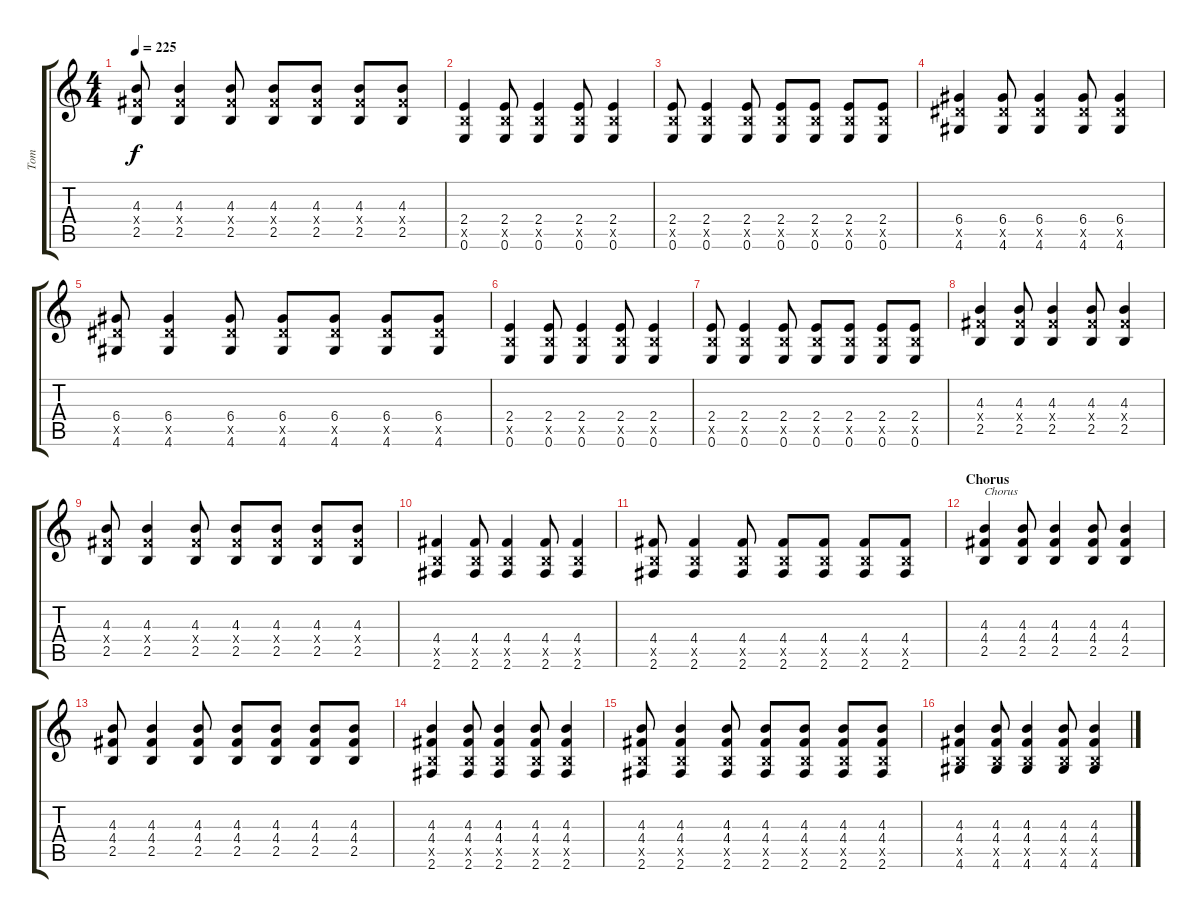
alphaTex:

\track ("Tom" "Tom") {instrument acousticguitarsteel}
\staff {score tabs}
\tuning (E4 B3 G3 D3 A2 E2) {hide}
\ts (4 4)
\tempo 225
\clef g2
\ks c
(4.3 4.4{x} 2.5).8{dy f} (4.3 4.4{x} 2.5).4 (4.3 4.4{x} 2.5).8 (4.3 4.4{x} 2.5).8 (4.3 4.4{x} 2.5).8 (4.3 4.4{x} 2.5).8 (4.3 4.4{x} 2.5).8 |
(2.4 2.5{x} 0.6).4 (2.4 2.5{x} 0.6).8 (2.4 2.5{x} 0.6).4 (2.4 2.5{x} 0.6).8 (2.4 2.5{x} 0.6).4 |
(2.4 2.5{x} 0.6).8 (2.4 2.5{x} 0.6).4 (2.4 2.5{x} 0.6).8 (2.4 2.5{x} 0.6).8 (2.4 2.5{x} 0.6).8 (2.4 2.5{x} 0.6).8 (2.4 2.5{x} 0.6).8 |
(6.4 6.5{x} 4.6).4 (6.4 6.5{x} 4.6).8 (6.4 6.5{x} 4.6).4 (6.4 6.5{x} 4.6).8 (6.4 6.5{x} 4.6).4 |
(6.4 6.5{x} 4.6).8 (6.4 6.5{x} 4.6).4 (6.4 6.5{x} 4.6).8 (6.4 6.5{x} 4.6).8 (6.4 6.5{x} 4.6).8 (6.4 6.5{x} 4.6).8 (6.4 6.5{x} 4.6).8 |
(2.4 2.5{x} 0.6).4 (2.4 2.5{x} 0.6).8 (2.4 2.5{x} 0.6).4 (2.4 2.5{x} 0.6).8 (2.4 2.5{x} 0.6).4 |
(2.4 2.5{x} 0.6).8 (2.4 2.5{x} 0.6).4 (2.4 2.5{x} 0.6).8 (2.4 2.5{x} 0.6).8 (2.4 2.5{x} 0.6).8 (2.4 2.5{x} 0.6).8 (2.4 2.5{x} 0.6).8 |
(4.3 4.4{x} 2.5).4 (4.3 4.4{x} 2.5).8 (4.3 4.4{x} 2.5).4 (4.3 4.4{x} 2.5).8 (4.3 4.4{x} 2.5).4 |
(4.3 4.4{x} 2.5).8 (4.3 4.4{x} 2.5).4 (4.3 4.4{x} 2.5).8 (4.3 4.4{x} 2.5).8 (4.3 4.4{x} 2.5).8 (4.3 4.4{x} 2.5).8 (4.3 4.4{x} 2.5).8 |
(4.4 2.5{x} 2.6).4 (4.4 2.5{x} 2.6).8 (4.4 2.5{x} 2.6).4 (4.4 2.5{x} 2.6).8 (4.4 2.5{x} 2.6).4 |
(4.4 2.5{x} 2.6).8 (4.4 2.5{x} 2.6).4 (4.4 2.5{x} 2.6).8 (4.4 2.5{x} 2.6).8 (4.4 2.5{x} 2.6).8 (4.4 2.5{x} 2.6).8 (4.4 2.5{x} 2.6).8 |
\section ("" "Chorus")
(4.3 4.4 2.5).4{txt "Chorus"} (4.3 4.4 2.5).8 (4.3 4.4 2.5).4 (4.3 4.4 2.5).8 (4.3 4.4 2.5).4 |
(4.3 4.4 2.5).8 (4.3 4.4 2.5).4 (4.3 4.4 2.5).8 (4.3 4.4 2.5).8 (4.3 4.4 2.5).8 (4.3 4.4 2.5).8 (4.3 4.4 2.5).8 |
(4.3 4.4 2.5{x} 2.6).4 (4.3 4.4 2.5{x} 2.6).8 (4.3 4.4 2.5{x} 2.6).4 (4.3 4.4 2.5{x} 2.6).8 (4.3 4.4 2.5{x} 2.6).4 |
(4.3 4.4 2.5{x} 2.6).8 (4.3 4.4 2.5{x} 2.6).4 (4.3 4.4 2.5{x} 2.6).8 (4.3 4.4 2.5{x} 2.6).8 (4.3 4.4 2.5{x} 2.6).8 (4.3 4.4 2.5{x} 2.6).8 (4.3 4.4 2.5{x} 2.6).8 |
(4.3 4.4 2.5{x} 4.6).4 (4.3 4.4 2.5{x} 4.6).8 (4.3 4.4 2.5{x} 4.6).4 (4.3 4.4 2.5{x} 4.6).8 (4.3 4.4 2.5{x} 4.6).4
